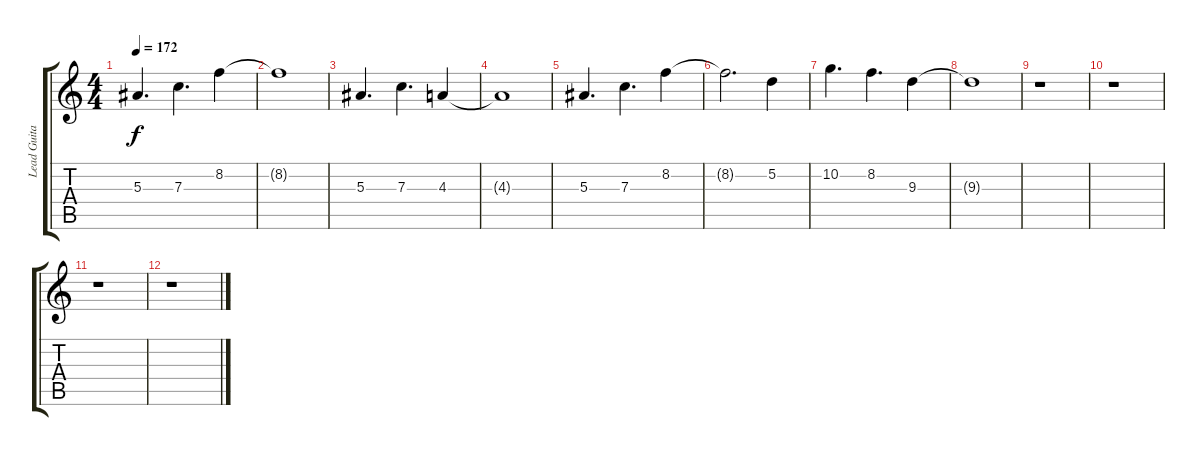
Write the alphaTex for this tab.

\track ("Lead Guitar " "Lead Guita") {instrument distortionguitar}
\staff {score tabs}
\tuning (D4 A3 F3 C3 G2 C2) {hide}
\ts (4 4)
\tempo 172
\clef g2
\ks c
5.3.4{d dy f} 7.3.4{d} 8.2.4 |
8.2{t}.1 |
5.3.4{d} 7.3.4{d} 4.3.4 |
4.3{t}.1 |
5.3.4{d} 7.3.4{d} 8.2.4 |
8.2{t}.2{d} 5.2.4 |
10.2.4{d} 8.2.4{d} 9.3.4 |
9.3{t}.1 |
r.1 |
r.1 |
r.1 |
r.1
